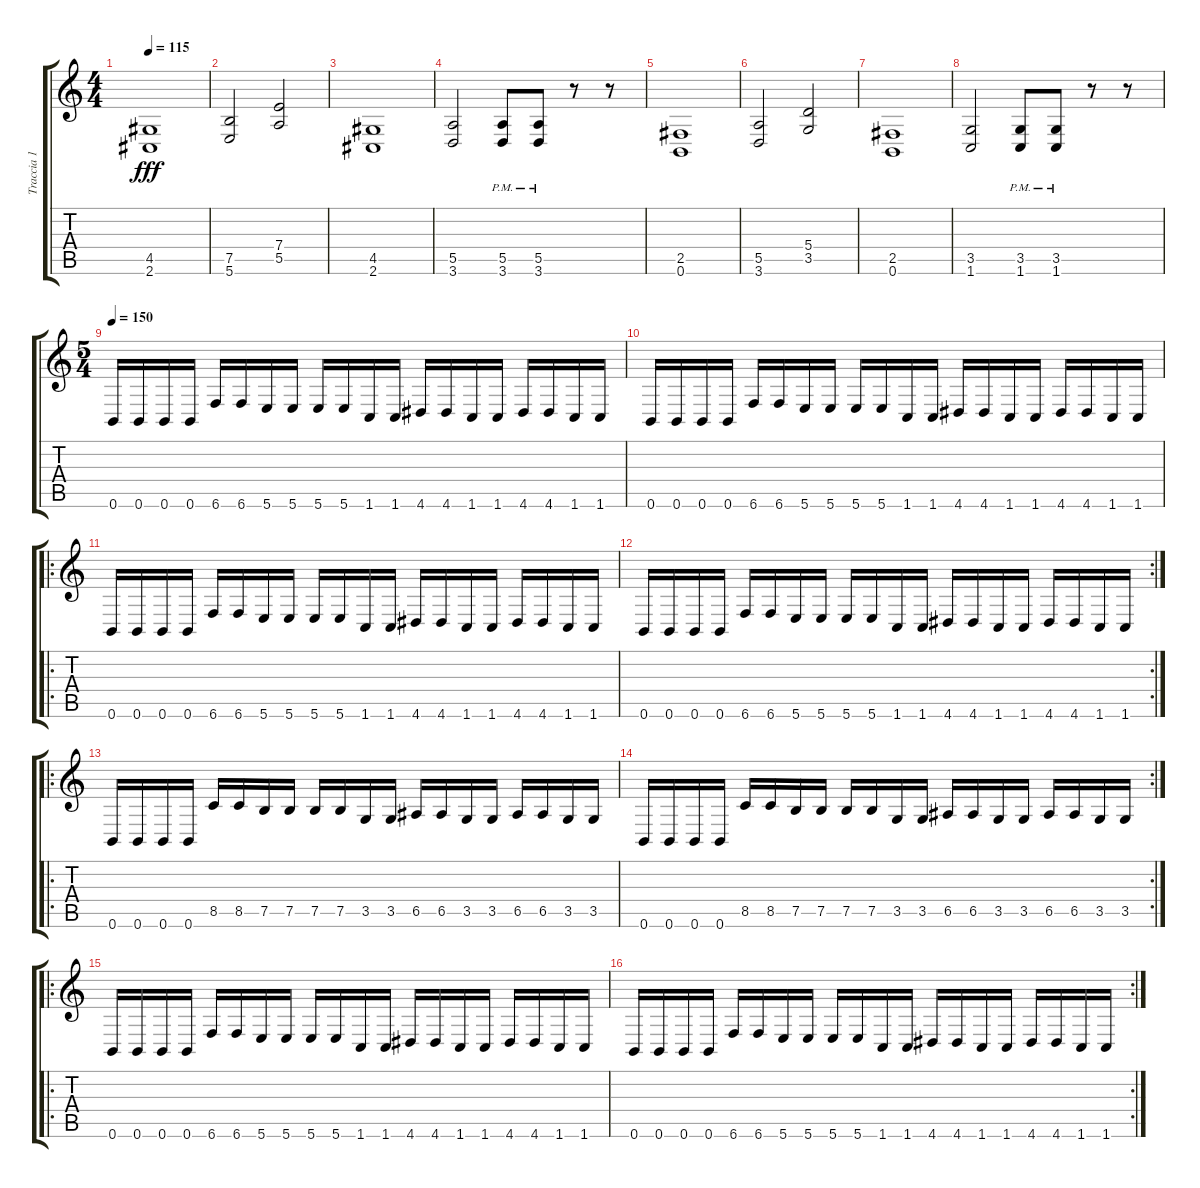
\track ("Traccia 1" "Traccia 1") {instrument distortionguitar}
\staff {score tabs}
\tuning (B3 Gb3 D3 A2 E2 B1) {hide}
\ts (4 4)
\tempo 115
\clef g2
\ks c
(4.5 2.6).1{dy fff} |
(7.5 5.6).2 (7.4 5.5).2 |
(4.5 2.6).1 |
(5.5 3.6).2 (5.5{pm} 3.6{pm}).8 (5.5{pm} 3.6{pm}).8 r.8 r.8 |
(2.5 0.6).1 |
(5.5 3.6).2 (5.4 3.5).2 |
(2.5 0.6).1 |
(3.5 1.6).2 (3.5{pm} 1.6{pm}).8 (3.5{pm} 1.6{pm}).8 r.8 r.8 |
\ts (5 4)
\tempo 150
0.6.16 0.6.16 0.6.16 0.6.16 6.6.16 6.6.16 5.6.16 5.6.16 5.6.16 5.6.16 1.6.16 1.6.16 4.6.16 4.6.16 1.6.16 1.6.16 4.6.16 4.6.16 1.6.16 1.6.16 |
0.6.16 0.6.16 0.6.16 0.6.16 6.6.16 6.6.16 5.6.16 5.6.16 5.6.16 5.6.16 1.6.16 1.6.16 4.6.16 4.6.16 1.6.16 1.6.16 4.6.16 4.6.16 1.6.16 1.6.16 |
\ro
0.6.16 0.6.16 0.6.16 0.6.16 6.6.16 6.6.16 5.6.16 5.6.16 5.6.16 5.6.16 1.6.16 1.6.16 4.6.16 4.6.16 1.6.16 1.6.16 4.6.16 4.6.16 1.6.16 1.6.16 |
\rc 2
0.6.16 0.6.16 0.6.16 0.6.16 6.6.16 6.6.16 5.6.16 5.6.16 5.6.16 5.6.16 1.6.16 1.6.16 4.6.16 4.6.16 1.6.16 1.6.16 4.6.16 4.6.16 1.6.16 1.6.16 |
\ro
0.6.16 0.6.16 0.6.16 0.6.16 8.5.16 8.5.16 7.5.16 7.5.16 7.5.16 7.5.16 3.5.16 3.5.16 6.5.16 6.5.16 3.5.16 3.5.16 6.5.16 6.5.16 3.5.16 3.5.16 |
\rc 2
0.6.16 0.6.16 0.6.16 0.6.16 8.5.16 8.5.16 7.5.16 7.5.16 7.5.16 7.5.16 3.5.16 3.5.16 6.5.16 6.5.16 3.5.16 3.5.16 6.5.16 6.5.16 3.5.16 3.5.16 |
\ro
0.6.16 0.6.16 0.6.16 0.6.16 6.6.16 6.6.16 5.6.16 5.6.16 5.6.16 5.6.16 1.6.16 1.6.16 4.6.16 4.6.16 1.6.16 1.6.16 4.6.16 4.6.16 1.6.16 1.6.16 |
\rc 2
0.6.16 0.6.16 0.6.16 0.6.16 6.6.16 6.6.16 5.6.16 5.6.16 5.6.16 5.6.16 1.6.16 1.6.16 4.6.16 4.6.16 1.6.16 1.6.16 4.6.16 4.6.16 1.6.16 1.6.16
